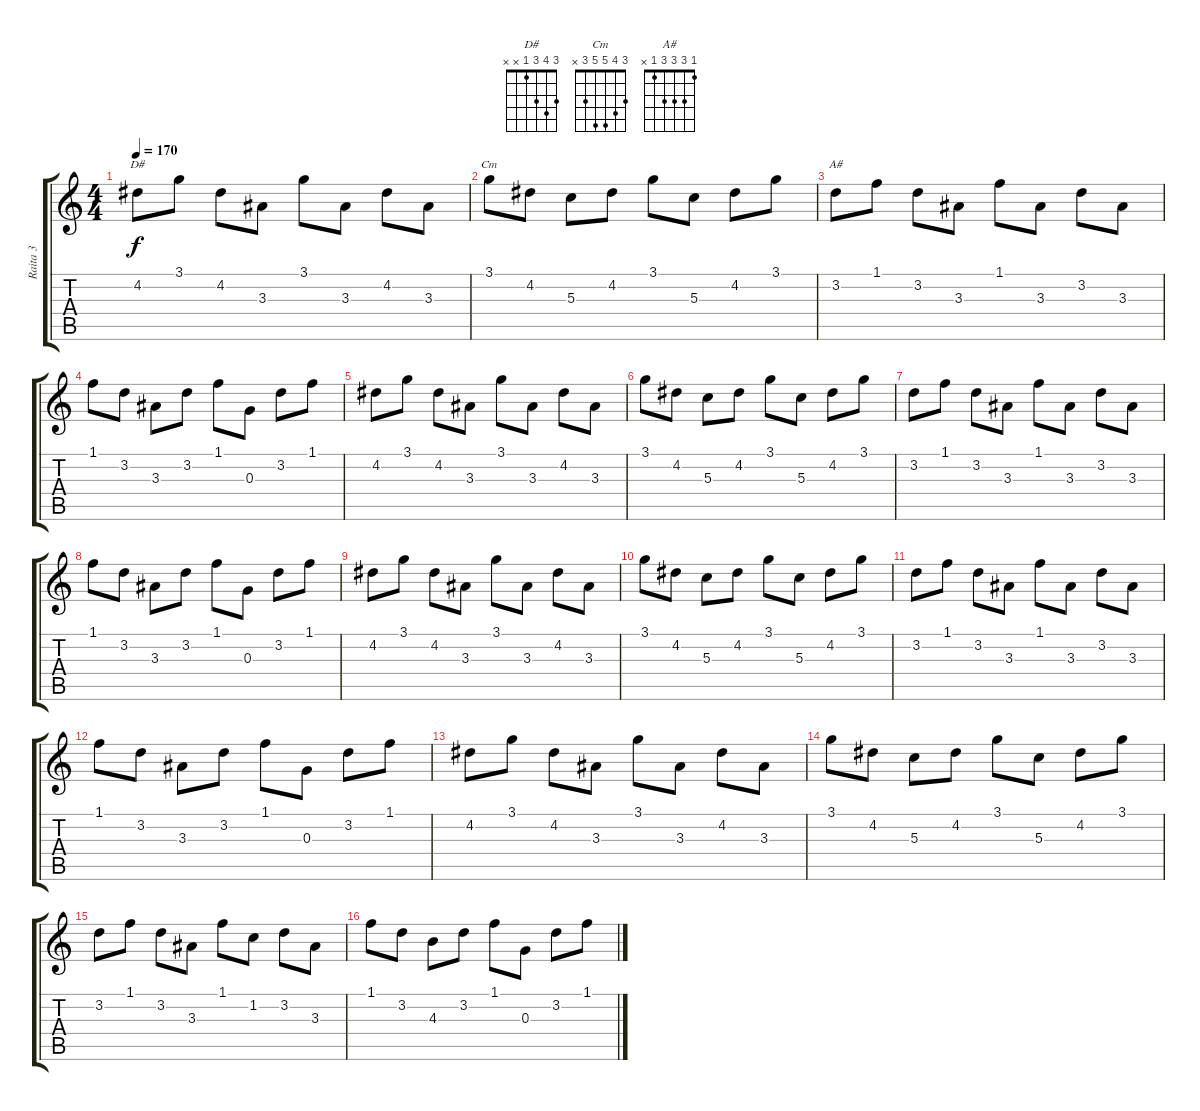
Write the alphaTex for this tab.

\track ("Raita 3" "Raita 3") {instrument acousticguitarnylon}
\staff {score tabs}
\tuning (E4 B3 G3 D3 A2 E2) {hide}
\chord ("D#" 3 4 3 1 x x)
\chord ("Cm" 3 4 5 5 3 x)
\chord ("A#" 1 3 3 3 1 x)
\ts (4 4)
\tempo 170
\clef g2
\ks c
4.2.8{ch "D#" dy f instrument acousticguitarnylon} 3.1.8 4.2.8 3.3.8 3.1.8 3.3.8 4.2.8 3.3.8 |
3.1.8{ch "Cm"} 4.2.8 5.3.8 4.2.8 3.1.8 5.3.8 4.2.8 3.1.8 |
3.2.8{ch "A#"} 1.1.8 3.2.8 3.3.8 1.1.8 3.3.8 3.2.8 3.3.8 |
1.1.8 3.2.8 3.3.8 3.2.8 1.1.8 0.3.8 3.2.8 1.1.8 |
4.2.8 3.1.8 4.2.8 3.3.8 3.1.8 3.3.8 4.2.8 3.3.8 |
3.1.8 4.2.8 5.3.8 4.2.8 3.1.8 5.3.8 4.2.8 3.1.8 |
3.2.8 1.1.8 3.2.8 3.3.8 1.1.8 3.3.8 3.2.8 3.3.8 |
1.1.8 3.2.8 3.3.8 3.2.8 1.1.8 0.3.8 3.2.8 1.1.8 |
4.2.8 3.1.8 4.2.8 3.3.8 3.1.8 3.3.8 4.2.8 3.3.8 |
3.1.8 4.2.8 5.3.8 4.2.8 3.1.8 5.3.8 4.2.8 3.1.8 |
3.2.8 1.1.8 3.2.8 3.3.8 1.1.8 3.3.8 3.2.8 3.3.8 |
1.1.8 3.2.8 3.3.8 3.2.8 1.1.8 0.3.8 3.2.8 1.1.8 |
4.2.8 3.1.8 4.2.8 3.3.8 3.1.8 3.3.8 4.2.8 3.3.8 |
3.1.8 4.2.8 5.3.8 4.2.8 3.1.8 5.3.8 4.2.8 3.1.8 |
3.2.8 1.1.8 3.2.8 3.3.8 1.1.8 1.2.8 3.2.8 3.3.8 |
1.1.8 3.2.8 4.3.8 3.2.8 1.1.8 0.3.8 3.2.8 1.1.8
